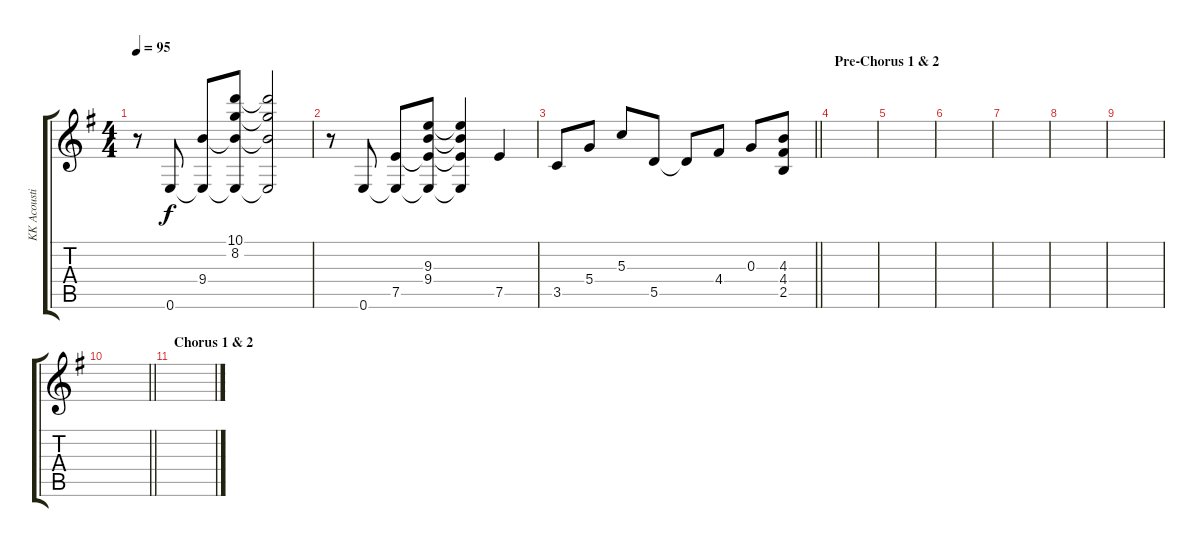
\track ("KK Acoustic" "KK Acousti") {instrument distortionguitar}
\staff {score tabs}
\tuning (E4 B3 G3 D3 A2 E2) {hide}
\ts (4 4)
\tempo 95
\clef g2
\ks g
r.8{dy f} 0.6.8 (9.4 0.6{t}).8 (10.1 8.2 9.4{t} 0.6{t}).8 (10.1{t} 8.2{t} 9.4{t} 0.6{t}).2 |
r.8 0.6.8 (7.5 0.6{t}).8 (9.3 9.4 7.5{t} 0.6{t}).8 (9.3{t} 9.4{t} 7.5{t} 0.6{t}).4 7.5.4 |
\barLineRight lightlight
3.5.8 5.4.8 5.3.8 5.5.8 5.5{t}.8 4.4.8 0.3.8 (4.3 4.4 2.5).8 |
\section ("" "Pre-Chorus 1 & 2")
|
|
|
|
|
|
\barLineRight lightlight
|
\section ("" "Chorus 1 & 2")
